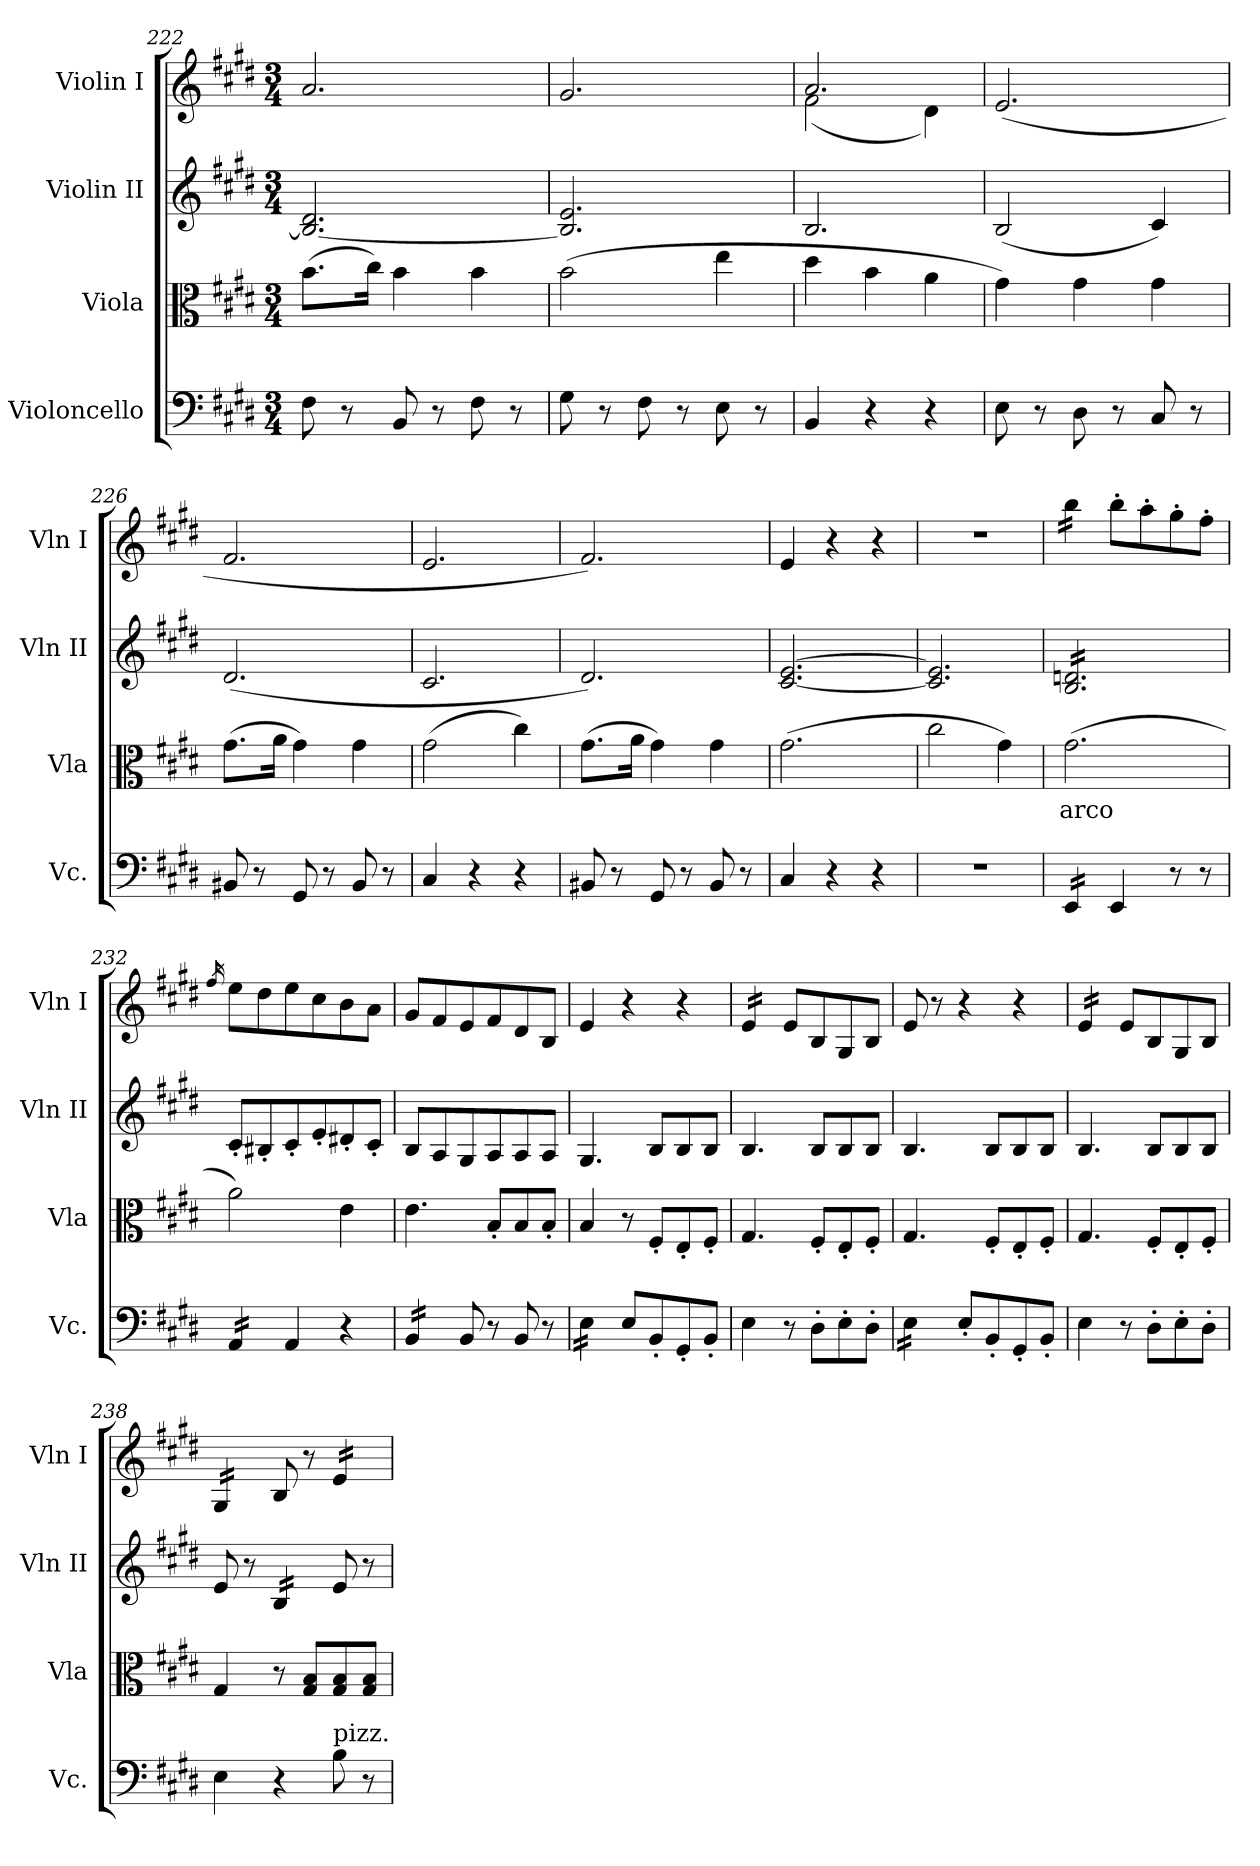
**kern	**kern	**text	**kern	**kern
*part4	*part3	*part3	*part2	*part1
*staff4	*staff3	*staff3	*staff2	*staff1
*I"Violoncello	*I"Viola	*	*I"Violin II	*I"Violin I
*I'Vc.	*I'Vla	*	*I'Vln II	*I'Vln I
*clefF4	*clefC3	*	*clefG2	*clefG2
*k[f#c#g#d#]	*k[f#c#g#d#]	*	*k[f#c#g#d#]	*k[f#c#g#d#]
*M3/4	*M3/4	*	*M3/4	*M3/4
=222	=222	=222	=222	=222
8F#\	(8.b\L	.	2.B/_ 2.d#/	2.a/
8r	.	.	.	.
.	16cc#\Jk)	.	.	.
8BB/	4b\	.	.	.
8r	.	.	.	.
8F#\	4b\	.	.	.
8r	.	.	.	.
=223	=223	=223	=223	=223
8G#\	(2b\	.	2.B/] 2.e/	2.g#/
8r	.	.	.	.
8F#\	.	.	.	.
8r	.	.	.	.
8E\	4ee\	.	.	.
8r	.	.	.	.
=224	=224	=224	=224	=224
*	*	*	*	*^
4BB/	4dd#\	.	2.B/	2.a/	(2f#\
4r	4b\	.	.	.	.
4r	4a\	.	.	.	4d#\)
*	*	*	*	*v	*v
!!LO:LB:g=z
=225	=225	=225	=225	=225
8E\	4g#\)	.	(2B/	(2.e/
8r	.	.	.	.
8D#\	4g#\	.	.	.
8r	.	.	.	.
8C#/	4g#\	.	4c#/)	.
8r	.	.	.	.
=226	=226	=226	=226	=226
8BB#X/	(8.g#\L	.	(2.d#/	2.f#/
8r	.	.	.	.
.	16a\Jk	.	.	.
8GG#/	4g#\)	.	.	.
8r	.	.	.	.
8BB#/	4g#\	.	.	.
8r	.	.	.	.
=227	=227	=227	=227	=227
4C#/	(2g#\	.	2.c#/	2.e/
4r	.	.	.	.
4r	4cc#\)	.	.	.
=228	=228	=228	=228	=228
8BB#X/	(8.g#\L	.	2.d#/)	2.f#/)
8r	.	.	.	.
.	16a\Jk	.	.	.
8GG#/	4g#\)	.	.	.
8r	.	.	.	.
8BB#/	4g#\	.	.	.
8r	.	.	.	.
=229	=229	=229	=229	=229
4C#/	(2.g#\	.	[2.c#/ [2.e/	4e/
4r	.	.	.	4r
4r	.	.	.	4r
=230	=230	=230	=230	=230
2.r	2cc#\	.	2.c#/] 2.e/]	2.r
.	4g#\)	.	.	.
=231	=231	=231	=231	=231
!	!	!LO:LY:b	!	!
*tremolo	*	*	*	*
*	*	*	*tremolo	*
*	*	*	*	*tremolo
16EE/LL	(2.g#\	arco	16B/ 16dn/LL	16bb\LL
16EE/	.	.	16B/ 16dn/	16bb\
16EE/	.	.	16B/ 16dn/	16bb\
16EE/JJ	.	.	16B/ 16dn/	16bb\JJ
*	*	*	*	*Xtremolo
*Xtremolo	*	*	*	*
4EE/	.	.	16B/ 16dn/	8bb'\L
.	.	.	16B/ 16dn/	.
.	.	.	16B/ 16dn/	8aa'\
.	.	.	16B/ 16dn/	.
8r	.	.	16B/ 16dn/	8gg#'\
.	.	.	16B/ 16dn/	.
8r	.	.	16B/ 16dn/	8ff#'\J
.	.	.	16B/ 16dn/JJ	.
*	*	*	*Xtremolo	*
=232	=232	=232	=232	=232
.	.	.	.	16qff#/
*tremolo	*	*	*	*
16AA/LL	2a\)	.	8c#'/L	8ee\L
16AA/	.	.	.	.
16AA/	.	.	8B#X'/	8dd#\
16AA/JJ	.	.	.	.
*Xtremolo	*	*	*	*
4AA/	.	.	8c#'/	8ee\
.	.	.	8e'/	8cc#\
4r	4e\	.	8d#X'/	8b\
.	.	.	8c#'/J	8a\J
=233	=233	=233	=233	=233
*tremolo	*	*	*	*
16BB/LL	4.e\	.	8B/L	8g#/L
16BB/	.	.	.	.
16BB/	.	.	8A/	8f#/
16BB/JJ	.	.	.	.
*Xtremolo	*	*	*	*
8BB/	.	.	8G#/	8e/
8r	8B'/L	.	8A/	8f#/
8BB/	8B/	.	8A/	8d#/
8r	8B'/J	.	8A/J	8B/J
=234	=234	=234	=234	=234
*tremolo	*	*	*	*
16E\LL	4B/	.	4.G#/	4e/
16E\	.	.	.	.
16E\	.	.	.	.
16E\JJ	.	.	.	.
*Xtremolo	*	*	*	*
8E/L	8r	.	.	4r
8BB'/	8F#'/L	.	8B/L	.
8GG#'/	8E'/	.	8B/	4r
8BB'/J	8F#'/J	.	8B/J	.
!!LO:LB:g=z
=235	=235	=235	=235	=235
*	*	*	*	*tremolo
4E\	4.G#/	.	4.B/	16e/LL
.	.	.	.	16e/
.	.	.	.	16e/
.	.	.	.	16e/JJ
*	*	*	*	*Xtremolo
8r	.	.	.	8e/L
8D#'\L	8F#'/L	.	8B/L	8B/
8E'\	8E'/	.	8B/	8G#/
8D#'\J	8F#'/J	.	8B/J	8B/J
=236	=236	=236	=236	=236
*tremolo	*	*	*	*
16E\LL	4.G#/	.	4.B/	8e/
16E\	.	.	.	.
16E\	.	.	.	8r
16E\JJ	.	.	.	.
*Xtremolo	*	*	*	*
8E'/L	.	.	.	4r
8BB'/	8F#'/L	.	8B/L	.
8GG#'/	8E'/	.	8B/	4r
8BB'/J	8F#'/J	.	8B/J	.
=237	=237	=237	=237	=237
*	*	*	*	*tremolo
4E\	4.G#/	.	4.B/	16e/LL
.	.	.	.	16e/
.	.	.	.	16e/
.	.	.	.	16e/JJ
*	*	*	*	*Xtremolo
8r	.	.	.	8e/L
8D#'\L	8F#'/L	.	8B/L	8B/
8E'\	8E'/	.	8B/	8G#/
8D#'\J	8F#'/J	.	8B/J	8B/J
=238	=238	=238	=238	=238
*	*	*	*	*tremolo
4E\	4G#/	.	8e/	16G#/LL
.	.	.	.	16G#/
.	.	.	8r	16G#/
.	.	.	.	16G#/JJ
*	*	*	*	*Xtremolo
*	*	*	*tremolo	*
4r	8r	.	16B/LL	8B/
.	.	.	16B/	.
.	8G#/ 8B/L	.	16B/	8r
.	.	.	16B/JJ	.
*	*	*	*Xtremolo	*
!LO:TX:a:t=pizz.	!	!	!	!
*	*	*	*	*tremolo
8B\	8G#/ 8B/	.	8e/	16e/LL
.	.	.	.	16e/
8r	8G#/ 8B/J	.	8r	16e/
.	.	.	.	16e/JJ
*	*	*	*	*Xtremolo
=	=	=	=	=
*-	*-	*-	*-	*-
